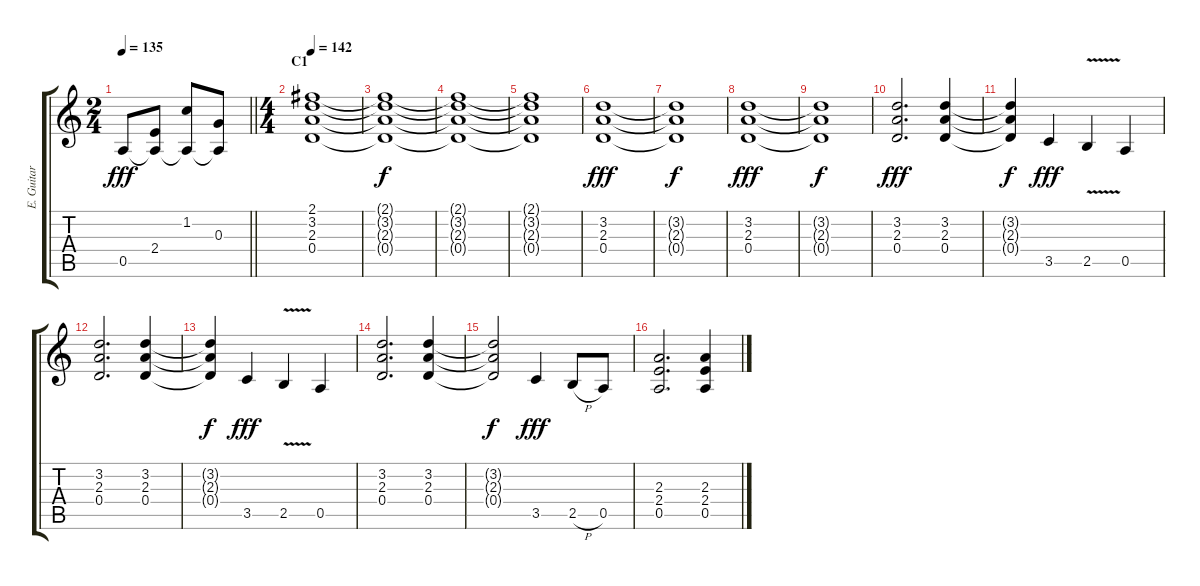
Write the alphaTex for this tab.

\track ("E. Guitar 3" "E. Guitar ") {instrument distortionguitar}
\staff {score tabs}
\tuning (E4 B3 G3 D3 A2 E2) {hide}
\ts (2 4)
\tempo 135
\clef g2
\barLineRight lightlight
\ks c
0.5.8{dy fff} (2.4 0.5{t}).8 (1.2 0.5{t}).8 (0.3 0.5{t}).8 |
\ts (4 4)
\section ("" "C1")
\tempo 142
(2.1 3.2 2.3 0.4).1 |
(2.1{t} 3.2{t} 2.3{t} 0.4{t}).1{dy f} |
(2.1{t} 3.2{t} 2.3{t} 0.4{t}).1 |
(2.1{t} 3.2{t} 2.3{t} 0.4{t}).1 |
(3.2 2.3 0.4).1{dy fff} |
(3.2{t} 2.3{t} 0.4{t}).1{dy f} |
(3.2 2.3 0.4).1{dy fff} |
(3.2{t} 2.3{t} 0.4{t}).1{dy f} |
(3.2 2.3 0.4).2{d dy fff} (3.2 2.3 0.4).4 |
(3.2{t} 2.3{t} 0.4{t}).4{dy f} 3.5.4{dy fff} 2.5{v}.4 0.5.4 |
(3.2 2.3 0.4).2{d} (3.2 2.3 0.4).4 |
(3.2{t} 2.3{t} 0.4{t}).4{dy f} 3.5.4{dy fff} 2.5{v}.4 0.5.4 |
(3.2 2.3 0.4).2{d} (3.2 2.3 0.4).4 |
(3.2{t} 2.3{t} 0.4{t}).2{dy f} 3.5.4{dy fff} 2.5{h}.8 0.5.8 |
(2.3 2.4 0.5).2{d} (2.3 2.4 0.5).4
